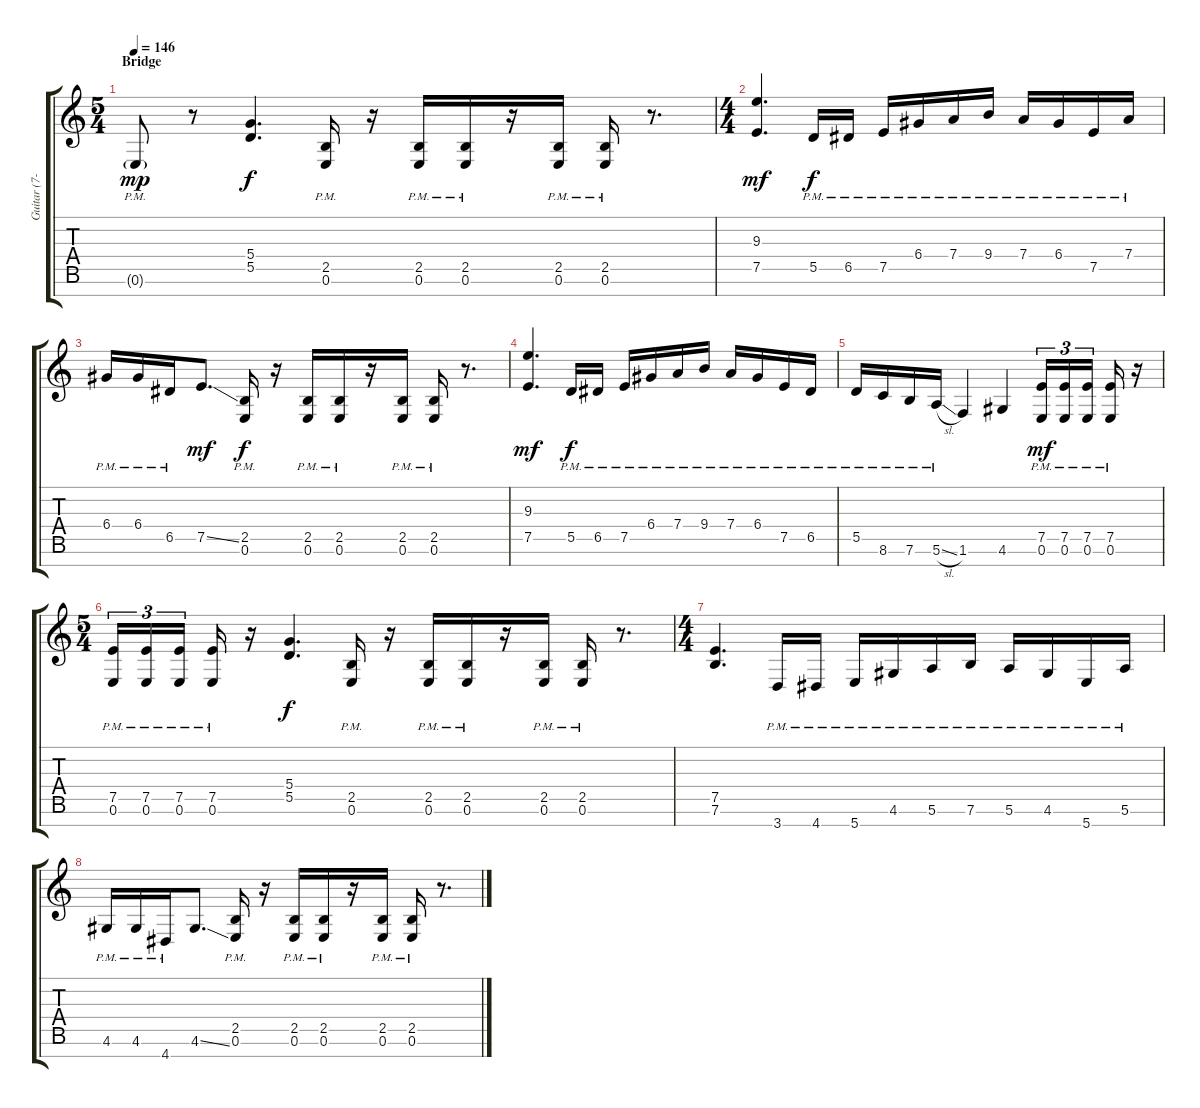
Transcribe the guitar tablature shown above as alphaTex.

\track ("Guitar (7-string)" "Guitar (7-") {instrument distortionguitar}
\staff {score tabs}
\tuning (E4 B3 G3 D3 A2 E2 B1) {hide}
\ts (5 4)
\section ("" "Bridge")
\tempo 146
\clef g2
\ks c
0.6{g pm}.8{dy mp} r.8 (5.4 5.5).4{d dy f} (2.5{pm} 0.6{pm}).16 r.16 (2.5{pm} 0.6{pm}).16 (2.5{pm} 0.6{pm}).16 r.16 (2.5{pm} 0.6{pm}).16 (2.5{pm} 0.6{pm}).16 r.8{d} |
\ts (4 4)
(9.3 7.5).4{d dy mf} 5.5{pm}.16{dy f} 6.5{pm}.16 7.5{pm}.16 6.4{pm}.16 7.4{pm}.16 9.4{pm}.16 7.4{pm}.16 6.4{pm}.16 7.5{pm}.16 7.4{pm}.16 |
6.4{pm}.16 6.4{pm}.16 6.5{pm}.16 7.5{ss}.8{d dy mf} (2.5{pm} 0.6{pm}).16{dy f} r.16 (2.5{pm} 0.6{pm}).16 (2.5{pm} 0.6{pm}).16 r.16 (2.5{pm} 0.6{pm}).16 (2.5{pm} 0.6{pm}).16 r.8{d} |
(9.3 7.5).4{d dy mf} 5.5{pm}.16{dy f} 6.5{pm}.16 7.5{pm}.16 6.4{pm}.16 7.4{pm}.16 9.4{pm}.16 7.4{pm}.16 6.4{pm}.16 7.5{pm}.16 6.5{pm}.16 |
5.5{pm}.16 8.6{pm}.16 7.6{pm}.16 5.6{sl pm}.16 1.6.4 4.6.4 (7.5{pm} 0.6{pm}).16{tu (3 2) dy mf} (7.5{pm} 0.6{pm}).16{tu (3 2)} (7.5{pm} 0.6{pm}).16{tu (3 2) beam splitsecondary} (7.5{pm} 0.6{pm}).16 r.16 |
\ts (5 4)
(7.5{pm} 0.6{pm}).16{tu (3 2)} (7.5{pm} 0.6{pm}).16{tu (3 2)} (7.5{pm} 0.6{pm}).16{tu (3 2) beam splitsecondary} (7.5{pm} 0.6{pm}).16 r.16 (5.4 5.5).4{d dy f} (2.5{pm} 0.6{pm}).16 r.16 (2.5{pm} 0.6{pm}).16 (2.5{pm} 0.6{pm}).16 r.16 (2.5{pm} 0.6{pm}).16 (2.5{pm} 0.6{pm}).16 r.8{d} |
\ts (4 4)
(7.5 7.6).4{d} 3.7{pm}.16 4.7{pm}.16 5.7{pm}.16 4.6{pm}.16 5.6{pm}.16 7.6{pm}.16 5.6{pm}.16 4.6{pm}.16 5.7{pm}.16 5.6{pm}.16 |
4.6{pm}.16 4.6{pm}.16 4.7{pm}.16 4.6{ss}.8{d} (2.5{pm} 0.6{pm}).16 r.16 (2.5{pm} 0.6{pm}).16 (2.5{pm} 0.6{pm}).16 r.16 (2.5{pm} 0.6{pm}).16 (2.5{pm} 0.6{pm}).16 r.8{d}
